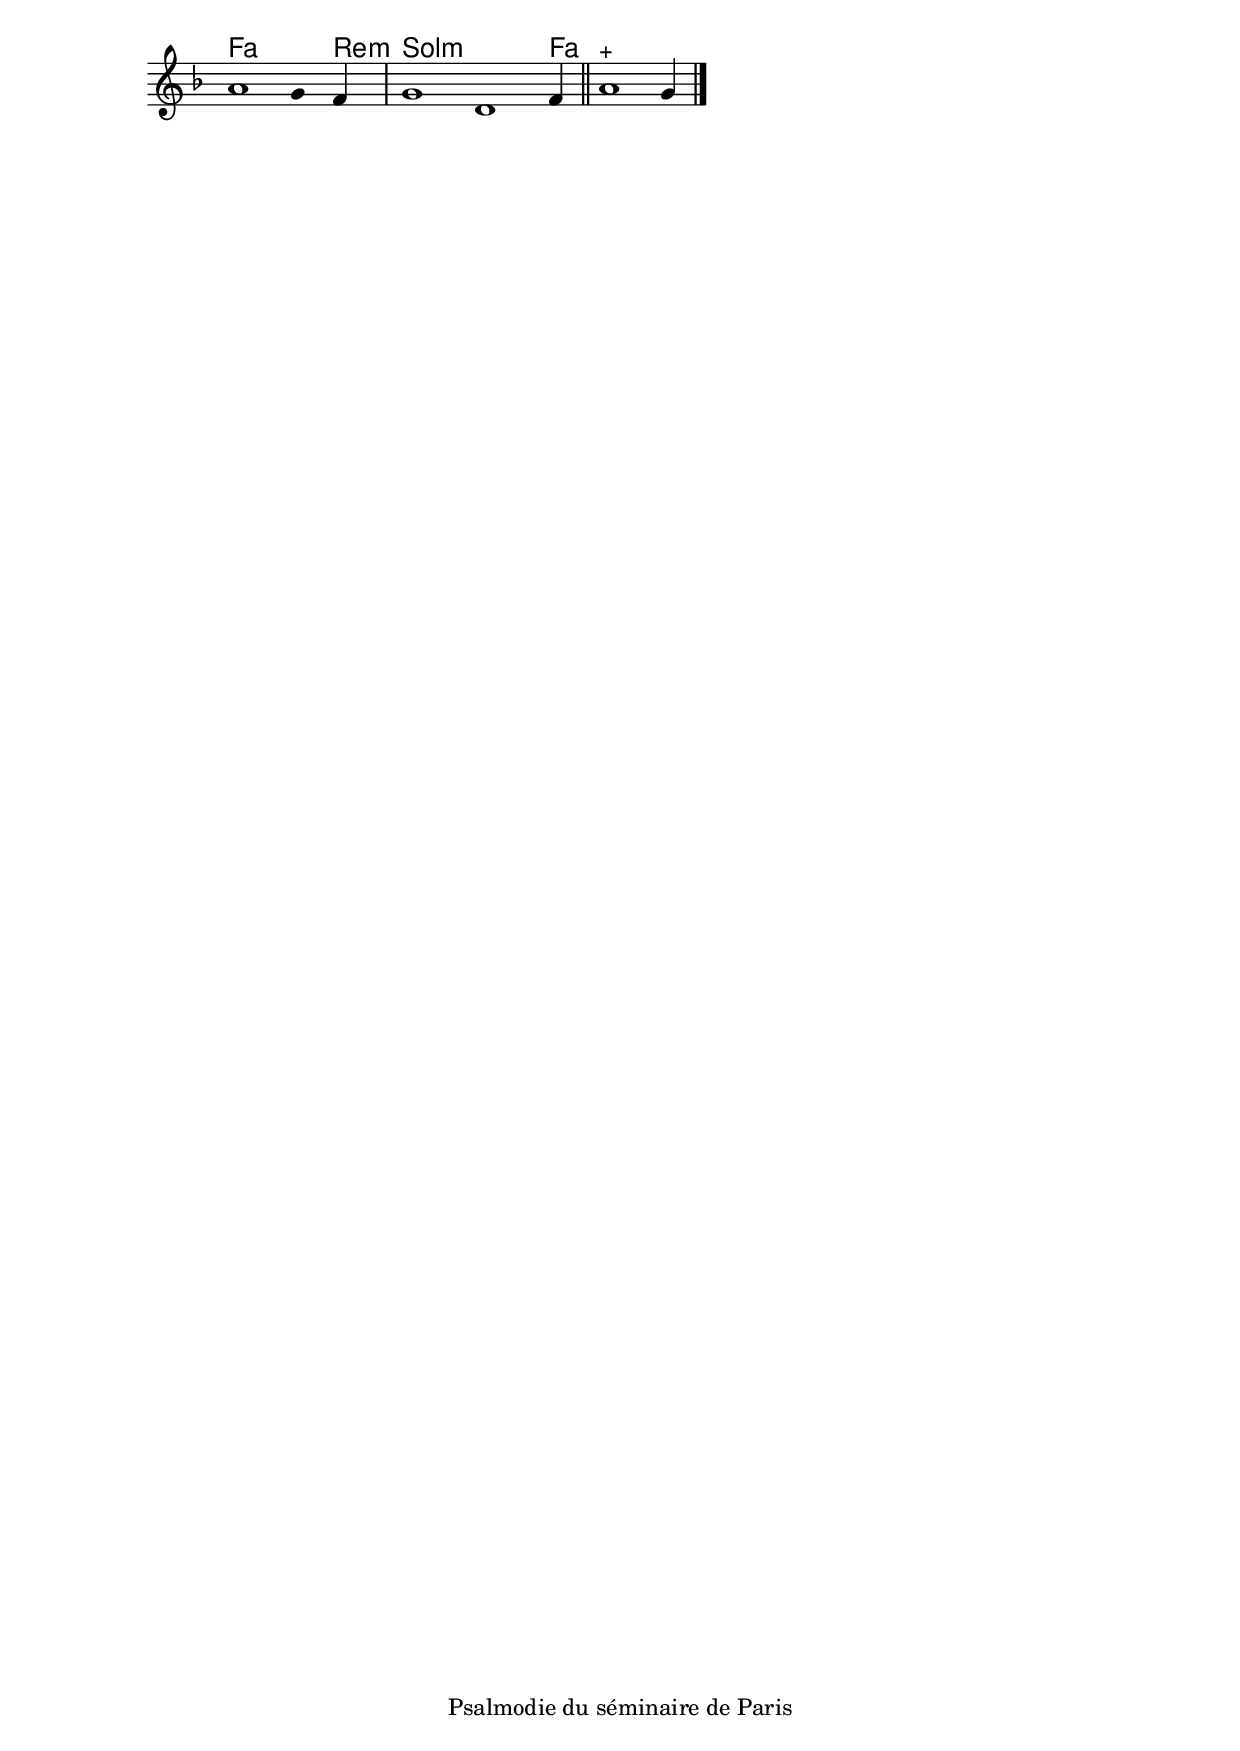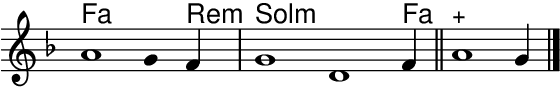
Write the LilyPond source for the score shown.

#(ly:set-option 'crop #t)
\version "2.20.0"
\language "italiano"

stemOff = \hide Staff.Stem
stemOn  = \undo \stemOff

\header {
  %title = "Cantique de l'Ancien Testament 25"
  %tagline = ##f
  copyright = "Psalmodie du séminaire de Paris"
}

\score {
    <<
    \new ChordNames {
      \set chordChanges = ##t
      \chordmode { 
        fa1 fa4 re4:m 
        sol1:m sol1:m fa4
      }
    }
    \new Staff \with { \remove "Time_signature_engraver" }
    \relative
    {
      \key fa \major
      \cadenzaOn
      \stemOff la'1 sol4 \stemOn fa4
      \bar "|"
      \stemOff sol1 re1 \stemOn fa4
      \bar "||"
      \stemOff la1^\markup{+} \stemOn sol4
      \bar "|."
    }
  >>
}